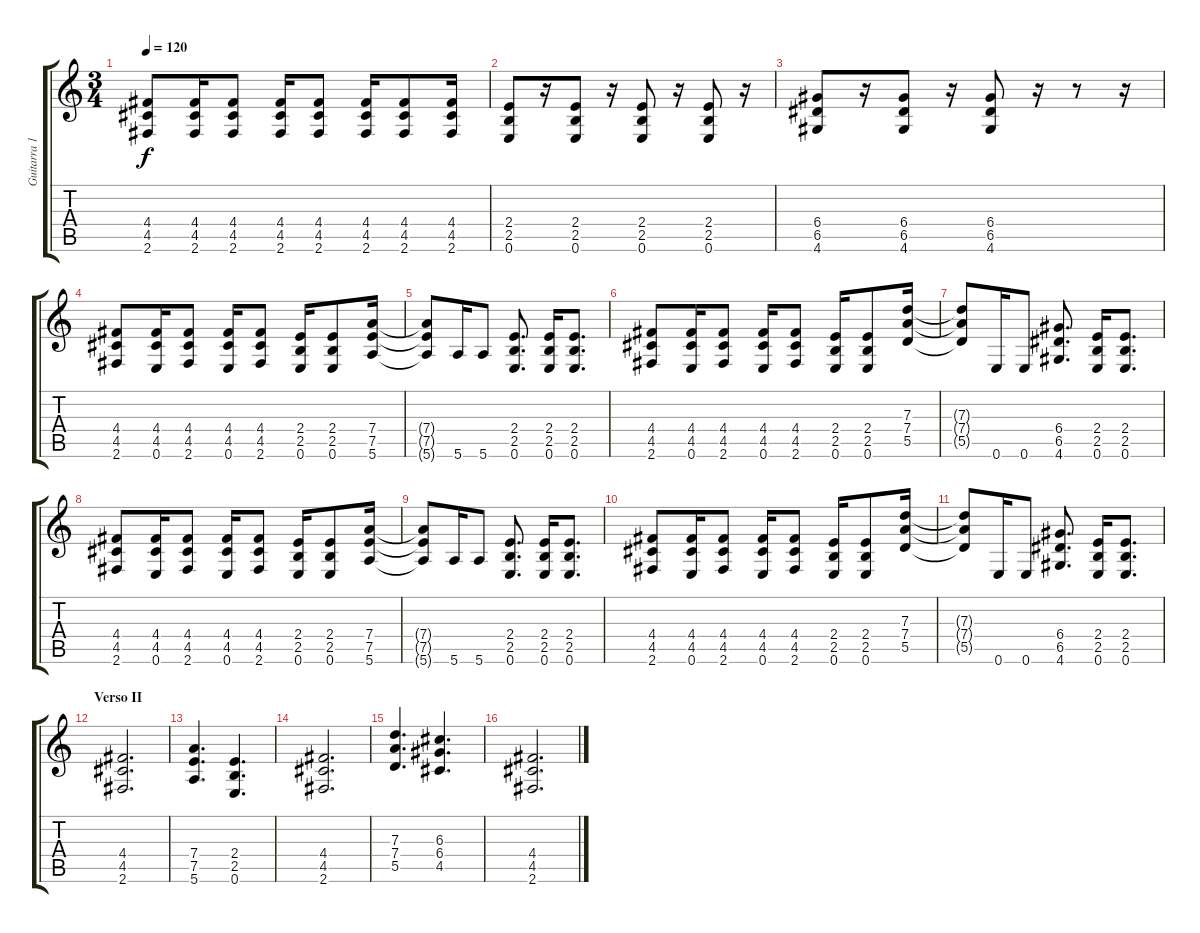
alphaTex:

\track ("Guitarra 1 - Mathias" "Guitarra 1") {instrument overdrivenguitar}
\staff {score tabs}
\tuning (E4 B3 G3 D3 A2 E2) {hide}
\ts (3 4)
\tempo 120
\clef g2
\ks c
(4.4{t} 4.5{t} 2.6{t}).8{dy f} (4.4 4.5 2.6).16 (4.4 4.5 2.6).8 (4.4 4.5 2.6).16 (4.4 4.5 2.6).8 (4.4 4.5 2.6).16 (4.4 4.5 2.6).8 (4.4 4.5 2.6).16 |
(2.4 2.5 0.6).8{volume 11} r.16 (2.4 2.5 0.6).8 r.16 (2.4 2.5 0.6).8 r.16 (2.4 2.5 0.6).8 r.16 |
(6.4 6.5 4.6).8 r.16 (6.4 6.5 4.6).8 r.16 (6.4 6.5 4.6).8 r.16 r.8 r.16 |
(4.4 4.5 2.6).8 (4.4 4.5 0.6).16 (4.4 4.5 2.6).8 (4.4 4.5 0.6).16 (4.4 4.5 2.6).8 (2.4 2.5 0.6).16 (2.4 2.5 0.6).8 (7.4 7.5 5.6).16 |
(7.4{t} 7.5{t} 5.6{t}).8 5.6.16 5.6.8 (2.4 2.5 0.6).8{d} (2.4 2.5 0.6).16 (2.4 2.5 0.6).8{d} |
(4.4 4.5 2.6).8 (4.4 4.5 0.6).16 (4.4 4.5 2.6).8 (4.4 4.5 0.6).16 (4.4 4.5 2.6).8 (2.4 2.5 0.6).16 (2.4 2.5 0.6).8 (7.3 7.4 5.5).16 |
(7.3{t} 7.4{t} 5.5{t}).8 0.6.16 0.6.8 (6.4 6.5 4.6).8{d} (2.4 2.5 0.6).16 (2.4 2.5 0.6).8{d} |
(4.4 4.5 2.6).8 (4.4 4.5 0.6).16 (4.4 4.5 2.6).8 (4.4 4.5 0.6).16 (4.4 4.5 2.6).8 (2.4 2.5 0.6).16 (2.4 2.5 0.6).8 (7.4 7.5 5.6).16 |
(7.4{t} 7.5{t} 5.6{t}).8 5.6.16 5.6.8 (2.4 2.5 0.6).8{d} (2.4 2.5 0.6).16 (2.4 2.5 0.6).8{d} |
(4.4 4.5 2.6).8 (4.4 4.5 0.6).16 (4.4 4.5 2.6).8 (4.4 4.5 0.6).16 (4.4 4.5 2.6).8 (2.4 2.5 0.6).16 (2.4 2.5 0.6).8 (7.3 7.4 5.5).16 |
(7.3{t} 7.4{t} 5.5{t}).8 0.6.16 0.6.8 (6.4 6.5 4.6).8{d} (2.4 2.5 0.6).16 (2.4 2.5 0.6).8{d} |
\section ("" "Verso II")
(4.4 4.5 2.6).2{d} |
(7.4 7.5 5.6).4{d} (2.4 2.5 0.6).4{d} |
(4.4 4.5 2.6).2{d} |
(7.3 7.4 5.5).4{d} (6.3 6.4 4.5).4{d} |
(4.4 4.5 2.6).2{d}
